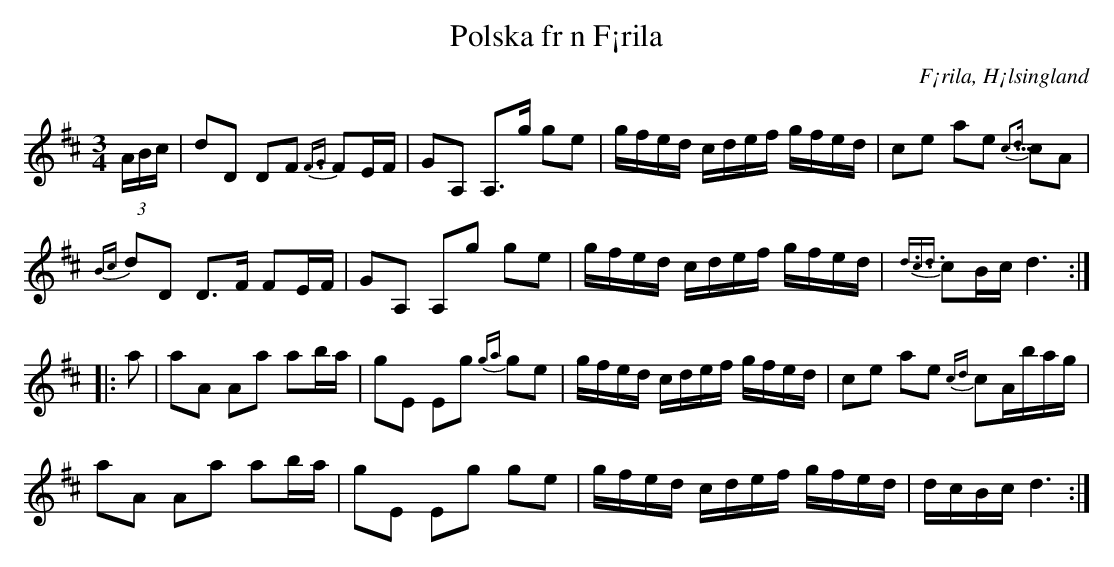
X:1
T:Polska fr n F¡rila
O:F¡rila, H¡lsingland
M:3/4
L:1/16
U:t=turn
K:D
(3ABc | d2D2 D2F2 {F3/2G5/3}F2EF | G2A,2 A,2>g2 g2e2 | gfed cdef gfed | c2e2 a2e2 {c5/4d}c2A2 |
{Bc}d2D2 D2>F2 F2EF | G2A,2 A,2g2 g2e2 | gfed cdef gfed | {d3/2c3/2d3/2}c2Bc d6 ::
a2 | a2A2 A2a2 a2ba | g2E2 E2g2 {ga}g2e2 | gfed cdef gfed | c2e2 a2e2 {cd}c2A5/6b3/6a2/6g2/6 |
a2A2 A2a2 a2ba | g2E2 E2g2 g2e2 | gfed cdef gfed | dcBc d6 :|
